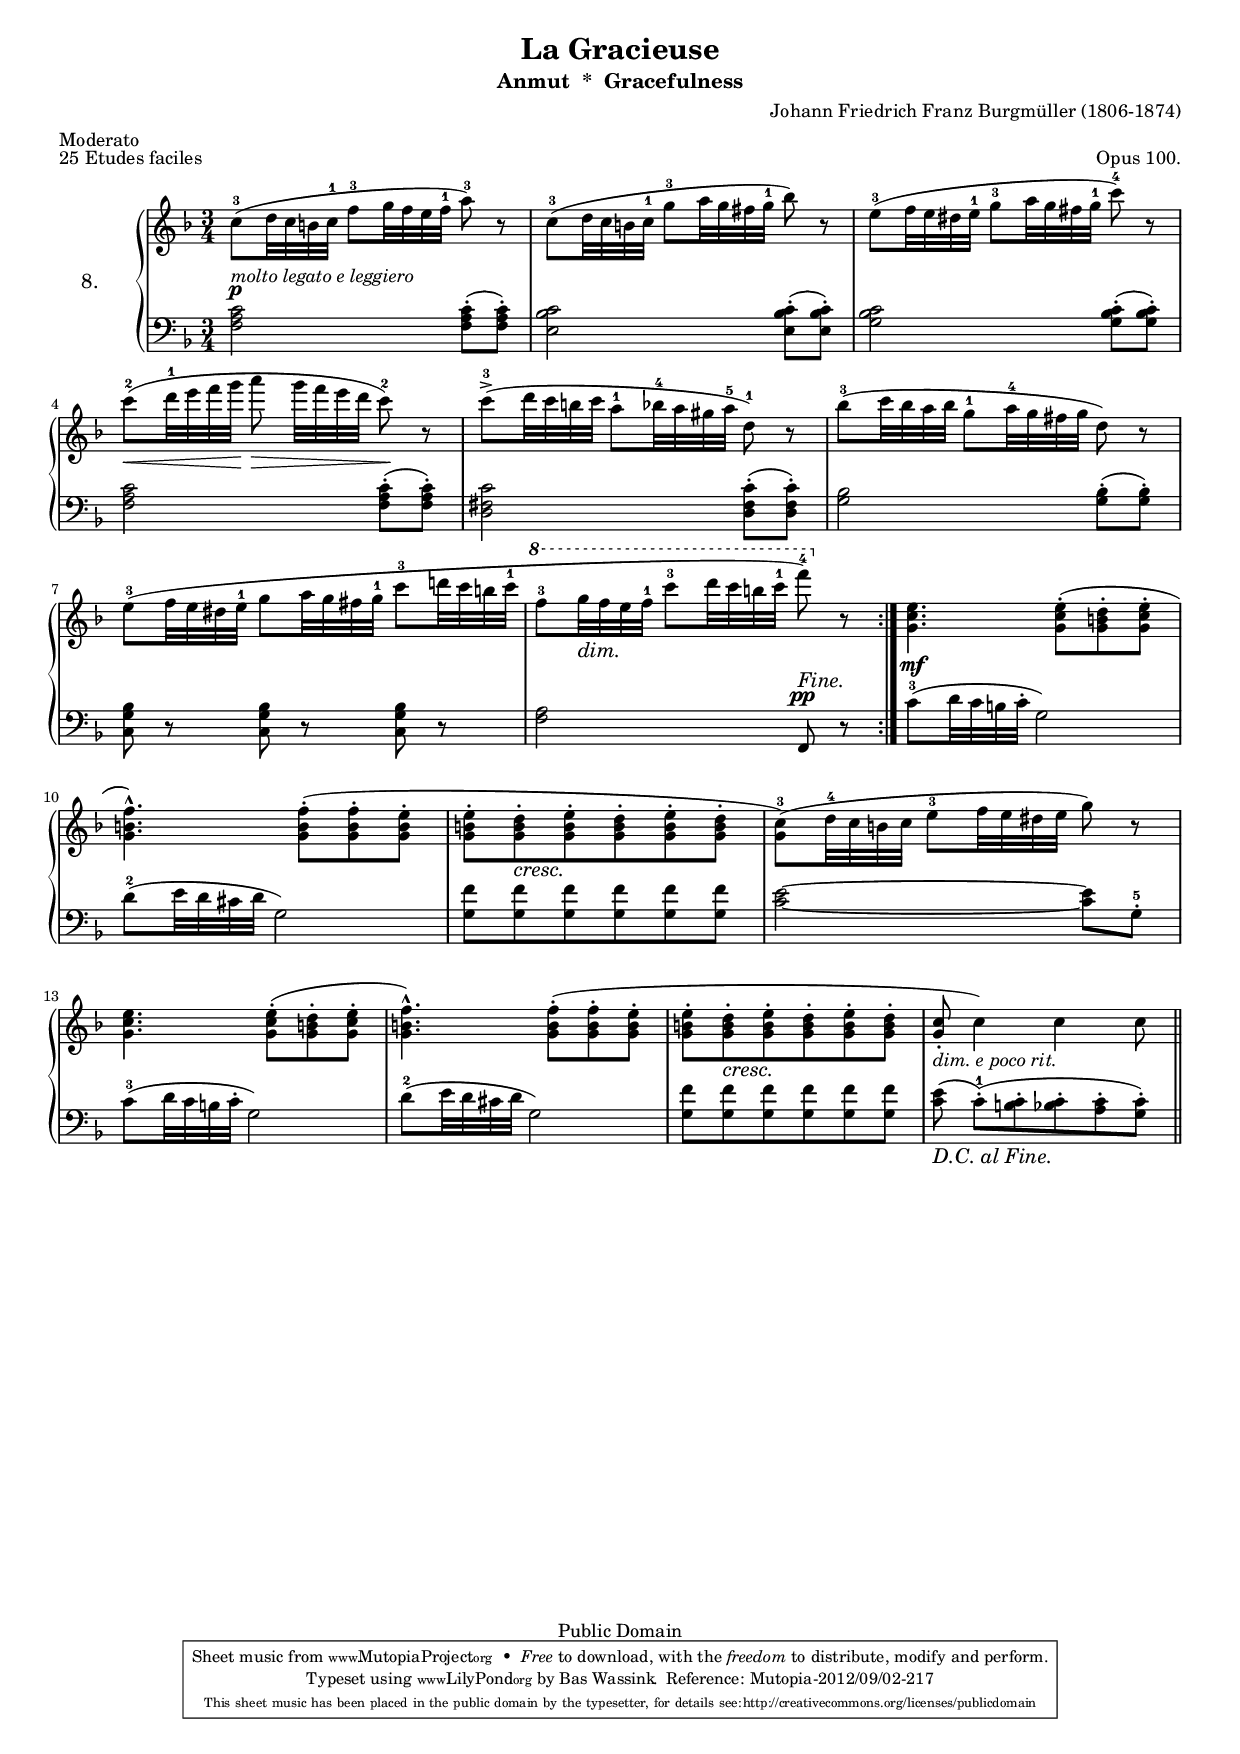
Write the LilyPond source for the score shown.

\version "2.16.0"
#(set-global-staff-size 16)
\include "nederlands.ly"
\header {
  title             = "La Gracieuse"
  subtitle          = "Anmut  *  Gracefulness"
  composer          = "Johann Friedrich Franz Burgmüller (1806-1874)"
  opus              = "Opus 100."
  piece             = "25 Etudes faciles"
  meter             = "Moderato"
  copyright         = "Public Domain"
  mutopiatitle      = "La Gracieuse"
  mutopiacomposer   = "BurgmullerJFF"
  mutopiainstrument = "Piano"
  date              = "19th century"
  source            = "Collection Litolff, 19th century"
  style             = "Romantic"
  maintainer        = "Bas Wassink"
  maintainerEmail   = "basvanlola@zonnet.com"
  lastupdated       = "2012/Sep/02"

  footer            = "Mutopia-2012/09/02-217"
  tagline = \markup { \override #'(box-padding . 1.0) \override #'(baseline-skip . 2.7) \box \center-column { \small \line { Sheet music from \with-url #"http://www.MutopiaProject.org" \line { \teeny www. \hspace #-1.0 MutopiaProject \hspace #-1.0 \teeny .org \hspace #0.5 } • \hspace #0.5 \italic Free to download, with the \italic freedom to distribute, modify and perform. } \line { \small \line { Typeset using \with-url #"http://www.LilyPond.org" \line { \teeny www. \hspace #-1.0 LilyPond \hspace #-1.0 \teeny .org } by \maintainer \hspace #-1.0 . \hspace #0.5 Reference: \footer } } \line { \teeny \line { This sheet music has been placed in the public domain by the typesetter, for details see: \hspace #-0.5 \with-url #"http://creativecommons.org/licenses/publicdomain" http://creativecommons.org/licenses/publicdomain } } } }
}

Global =  {\key f\major \time 3/4}


VoiceI =  \relative c'' {
  \repeat volta 2 {
  \stemNeutral  c8[-3 ( d32 c b c-1] f8[-3 g32 f e f-1 ] a8)-3 r
   c,[-3 ( d32 c b c-1] g'8[-3 a32 g fis g-1 ] bes8) r
   e,[-3 ( f32 e dis e-1] g8[-3 a32 g fis g-1 ]  c8)-4 r
   c[-2\< ( d32-1 e f g\!] a8\>  g32[ f e d ] c8)-2\! r
  
  c[->-3 (
  d32 c b c]  a8[-1 bes32-4 a gis a-5] d,8)-1 r
  bes'[-3 ( c32 bes a bes]  g8[-1 a32-4 g fis g ]  d8) r
   e[-3 ( f32 e dis e-1]  g8[ a32 g fis g-1]  c8[-3 d!32 c b c-1]

  \ottava #1
   f8[-3 g32\dim f\! e f-1] c'8[-3 d32 c b c-1 ] f8)-4 \ottava #0 r
  }
  
  <g,,, c e>4. <g c e >8[-.( <g b d>-. <g c e>-.]
  <g b  f'>4.-^) <g b f' >8[-.( <g b f'>-. <g b e>-.]
  <g b e>[-. <g b d>_\cresc-. <g b e>-.\! <g b d>-. <g b e>-. <g b d>-.]
  <g c >8[)-3( d'32-4 c b c] e8[-3 f32 e dis e]  g8) r
  
  <g, c e>4. <g c e >8[-.( <g b d>-. <g c e>-.]
  <g b  f'>4.-^) <g b f' >8[-.( <g b f'>-. <g b e>-.]
  <g b e>[-. <g b d>_\cresc-. <g b e>-.\! <g b d>-. <g b e>-. <g b d>-.]
  <g c>-._\markup{\italic "dim. e poco rit."} c4) c c8
  \bar "||"
  }

VoiceII =  \relative c {
  <f a c>2^\markup{\italic "molto legato e leggiero"}^\p <f a c >8-.( <f a c>)-.
  <e bes' c>2 <e bes' c >8-.( <e bes' c>)-.
  <g bes c>2 <g bes c >8-.( <g bes c>)-.
  <f a c>2 <f a c >8-.( <f a c>)-.

  <d fis c'>2 <d fis c' >8-.( <d fis c'>)-.
  <g bes>2 <g bes >8-.( <g bes>)-.
  <c, g' bes> r <c g' bes> r <c g' bes> r
  <f a>2 f,8^\pp^ \markup{\large {\italic "Fine."}} r
  
  c''8[-3^\mf ( d32 c b c-.]  g2)
   d'8[-2 ( e32 d cis d]  g,2)
  <g f'>8[ <g f'> <g f'> <g f'> <g f'> <g f'>]
  <c e>2 ~ <c e>8 g-.-5
  
  c8[-3 ( d32 c b c-.]  g2)
   d'8[-2 ( e32 d cis d]  g,2)
  <g f'>8[ <g f'> <g f'> <g f'> <g f'> <g f'>]
  <c e>_\markup{\large \italic "D.C. al Fine."}( c)[-.-1 ( <b c>-. <bes c>-. <a c>-. <g c>)-.]
  }

\score { {
\context PianoStaff <<
  \set PianoStaff.midiInstrument = "acoustic grand"
  \set PianoStaff.instrumentName = \markup{\large "8."}
  \context Staff = "up" <<
    \Global \clef treble
    \context Voice=VcI \VoiceI
  >>
  \context Staff = "down" <<
    \Global \clef bass
    \context Voice=VcII \VoiceII
  >>
>>
}
\layout {}

  \midi {
    \tempo 4 = 100
    }


}

